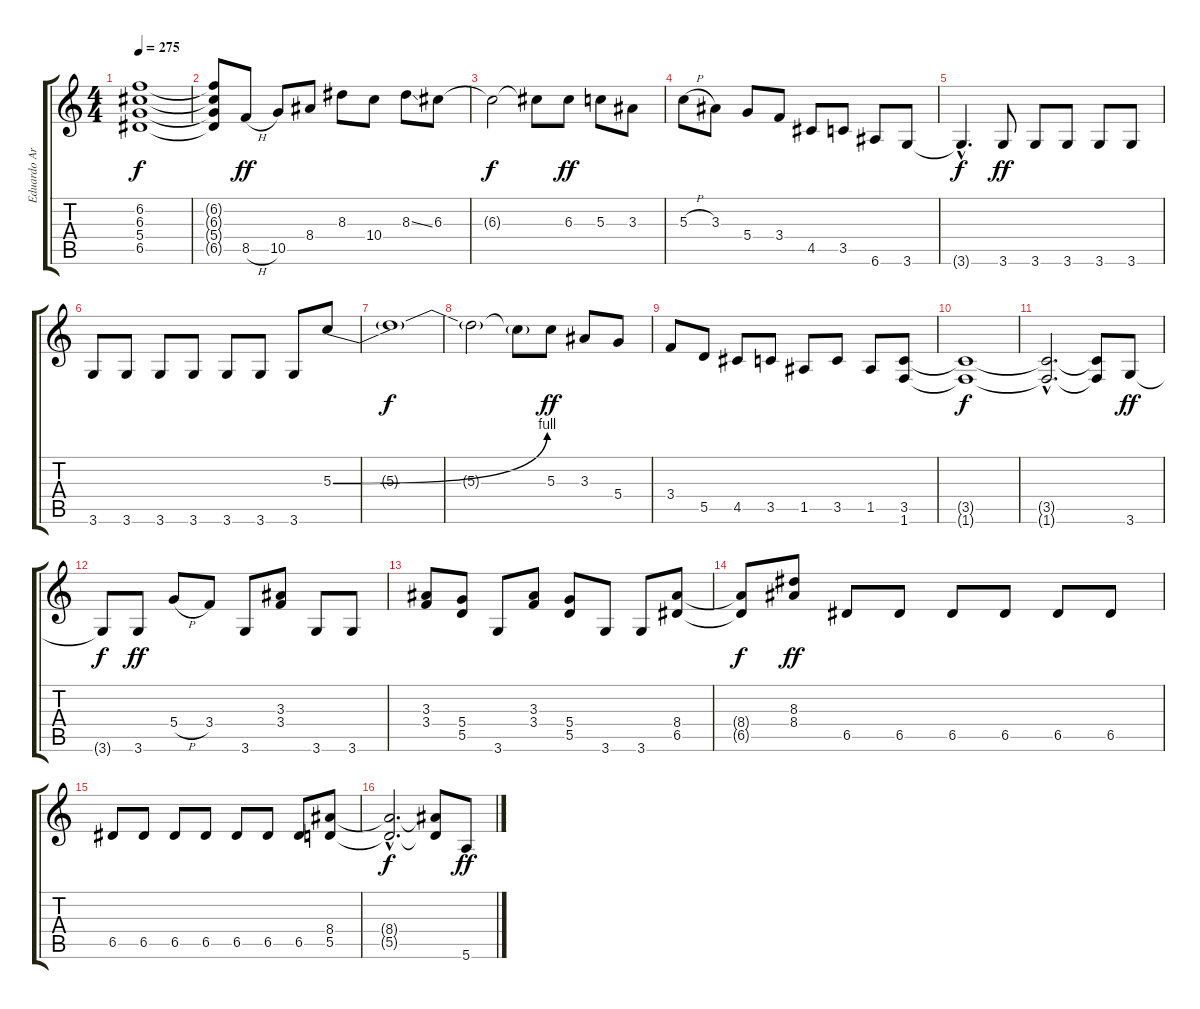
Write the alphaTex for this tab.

\track ("Eduardo Ardanuy" "Eduardo Ar") {instrument overdrivenguitar}
\staff {score tabs}
\tuning (E4 B3 G3 D3 A2 E2) {hide}
\ts (4 4)
\tempo 275
\clef g2
\ks c
(6.2{t} 6.3{t} 5.4{t} 6.5{t}).1{dy f} |
(6.2{t} 6.3{t} 5.4{t} 6.5{t}).8 8.5{h}.8{dy ff} 10.5.8 8.4.8 8.3.8 10.4.8 8.3{ss}.8 6.3.8 |
6.3{t}.2{dy f} 6.3{t}.8 6.3.8{dy ff} 5.3.8 3.3.8 |
5.3{h}.8 3.3.8 5.4.8 3.4.8 4.5.8 3.5.8 6.6.8 3.6.8 |
3.6{hac t}.4{d dy f} 3.6.8{dy ff} 3.6.8 3.6.8 3.6.8 3.6.8 |
3.6.8 3.6.8 3.6.8 3.6.8 3.6.8 3.6.8 3.6.8 5.3{be (bend 0 0 60 4)}.8 |
5.3{t}.1{dy f} |
5.3{t}.2 5.3{t}.8 5.3.8{dy ff} 3.3.8 5.4.8 |
3.4.8 5.5.8 4.5.8 3.5.8 1.5.8 3.5.8 1.5.8 (3.5 1.6).8 |
(3.5{t} 1.6{t}).1{dy f} |
(3.5{hac t} 1.6{hac t}).2{d} (3.5{t} 1.6{t}).8 3.6.8{dy ff} |
3.6{t}.8{dy f} 3.6.8{dy ff} 5.4{h}.8 3.4.8 3.6.8 (3.3 3.4).8 3.6.8 3.6.8 |
(3.3 3.4).8 (5.4 5.5).8 3.6.8 (3.3 3.4).8 (5.4 5.5).8 3.6.8 3.6.8 (8.4 6.5).8 |
(8.4{t} 6.5{t}).8{dy f} (8.3 8.4).8{dy ff} 6.5.8 6.5.8 6.5.8 6.5.8 6.5.8 6.5.8 |
6.5.8 6.5.8 6.5.8 6.5.8 6.5.8 6.5.8 6.5.8 (8.4 5.5).8 |
(8.4{hac t} 5.5{hac t}).2{d dy f} (8.4{t} 5.5{t}).8 5.6.8{dy ff}
